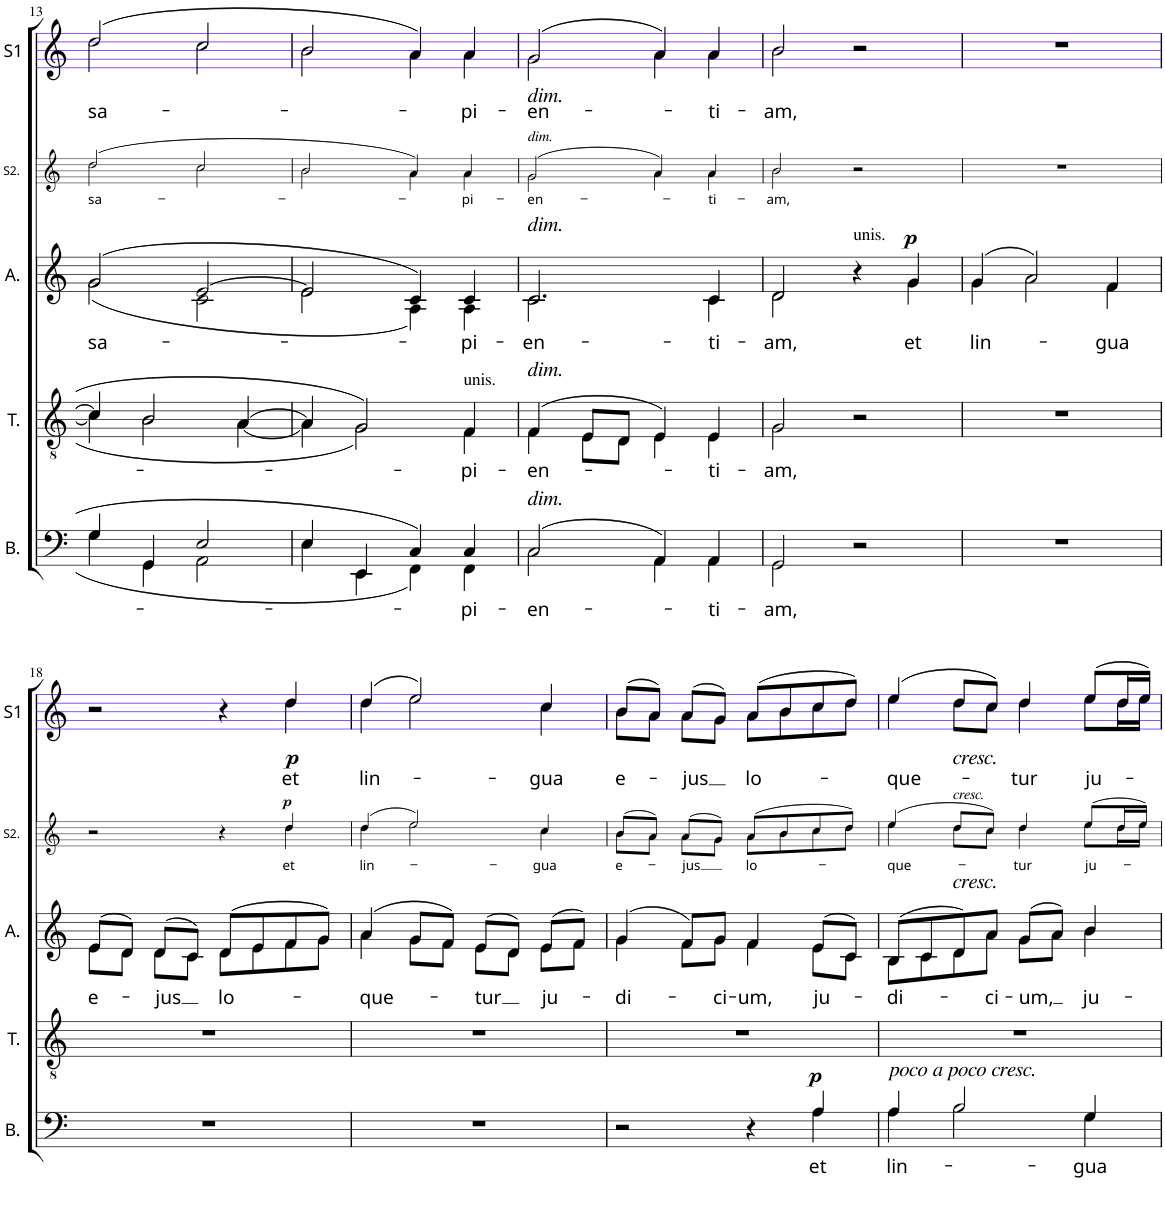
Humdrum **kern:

**kern	**text	**dynam	**kern	**text	**kern	**text	**dynam	**kern	**text	**dynam	**kern	**text	**dynam
*part5	*part5	*part5	*part4	*part4	*part3	*part3	*part3	*part2	*part2	*part2	*part1	*part1	*part1
*staff5	*staff5	*staff5	*staff4	*staff4	*staff3	*staff3	*staff3	*staff2	*staff2	*staff2	*staff1	*staff1	*staff1
*I"Basse	*	*	*I"Ténor	*	*I"Alto	*	*	*I"Soprano 2	*	*	*I"Soprano 1	*	*
*I'B.	*	*	*I'T.	*	*I'A.	*	*	*I'S2.	*	*	*I'S1	*	*
!!LO:PB:g=z
*clefF4	*	*	*clefGv2	*	*clefG2	*	*	*clefG2	*	*	*clefG2	*	*
*k[]	*	*	*k[]	*	*k[]	*	*	*k[]	*	*	*k[]	*	*
*M2/2	*	*	*M2/2	*	*M2/2	*	*	*M2/2	*	*	*M2/2	*	*
*met(c|)	*	*	*met(c|)	*	*met(c|)	*	*	*met(c|)	*	*	*met(c|)	*	*
=13	=13	=13	=13	=13	=13	=13	=13	=13	=13	=13	=13	=13	=13
*^	*	*	*^	*	*	*	*	*	*	*	*	*	*
!	!	!	!	!	!	!	!	!LO:LY:b	!	!	!LO:LY:b	!	!	!LO:LY:b	!
*	*	*	*	*	*	*	*^	*	*	*^	*	*	*^	*	*
4G/	4G\	.	.	4c/]	4c\]	.	(2g/	(2g\	sa-	.	(2dd/	2dd\	sa-	.	(2dd/	2dd\	sa-	.
4GG/	4GG\	.	.	2B/	2B\	.	.	.	.	.	.	.	.	.	.	.	.	.
2E/	2AA\	.	.	.	.	.	[2e/	2c\	.	.	2cc/	2cc\	.	.	2cc/	2cc\	.	.
.	.	.	.	[4A/	[4A\	.	.	.	.	.	.	.	.	.	.	.	.	.
=14	=14	=14	=14	=14	=14	=14	=14	=14	=14	=14	=14	=14	=14	=14	=14	=14	=14	=14
4E/	4E\	.	.	4A/]	4A\]	.	2e/]	2e\	.	.	2b/	2b\	.	.	2b/	2b\	.	.
4EE/	4EE\	.	.	2G/	2G\	.	.	.	.	.	.	.	.	.	.	.	.	.
4C/	4FF\	.	.	.	.	.	4c/)	4A\)	.	.	4a/)	4a\	.	.	4a/)	4a\	.	.
!	!	!	!	!LO:TX:a:t=unis.	!	!	!	!	!	!	!	!	!	!	!	!	!	!
!	!	!LO:LY:b	!	!	!	!LO:LY:b	!	!	!LO:LY:b	!	!	!	!LO:LY:b	!	!	!	!LO:LY:b	!
4C/	4FF\	-pi-	.	4F/	4F\	-pi-	4c/	4A\	-pi-	.	4a/	4a\	-pi-	.	4a/	4a\	-pi-	.
=15	=15	=15	=15	=15	=15	=15	=15	=15	=15	=15	=15	=15	=15	=15	=15	=15	=15	=15
!	!	!	!	!	!	!	!	!	!	!	!	!	!	!	!LO:TX:b:i:t=dim.	!	!	!
!	!	!	!	!	!	!	!	!	!	!	!LO:TX:a:i:t=dim.	!	!	!	!	!	!	!
!	!	!	!	!	!	!	!LO:TX:a:i:t=dim.	!	!	!	!	!	!	!	!	!	!	!
!	!	!	!	!LO:TX:a:i:t=dim.	!	!	!	!	!	!	!	!	!	!	!	!	!	!
!LO:TX:a:i:t=dim.	!	!	!	!	!	!	!	!	!	!	!	!	!	!	!	!	!	!
!	!	!LO:LY:b	!	!	!	!LO:LY:b	!	!	!LO:LY:b	!	!	!	!LO:LY:b	!	!	!	!LO:LY:b	!
(2C/	2C\	-en-	.	(4F/	4F\	-en-	2.c/	2.c\	-en-	.	(2g/	2g\	-en-	.	(2g/	2g\	-en-	.
.	.	.	.	8E/L	8E\L	.	.	.	.	.	.	.	.	.	.	.	.	.
.	.	.	.	8D/J	8D\J	.	.	.	.	.	.	.	.	.	.	.	.	.
4AA/)	4AA\	.	.	4E/)	4E\	.	.	.	.	.	4a/)	4a\	.	.	4a/)	4a\	.	.
!	!	!LO:LY:b	!	!	!	!LO:LY:b	!	!	!LO:LY:b	!	!	!	!LO:LY:b	!	!	!	!LO:LY:b	!
4AA/	4AA\	-ti-	.	4E/	4E\	-ti-	4c/	4c\	-ti-	.	4a/	4a\	-ti-	.	4a/	4a\	-ti-	.
=16	=16	=16	=16	=16	=16	=16	=16	=16	=16	=16	=16	=16	=16	=16	=16	=16	=16	=16
!	!	!LO:LY:b	!	!	!	!LO:LY:b	!	!	!LO:LY:b	!	!	!	!LO:LY:b	!	!	!	!LO:LY:b	!
2GG/	2GG\	-am,	.	2G/	2G\	-am,	2d/	2d\	-am,	.	2b/	2b\	-am,	.	2b/	2b\	-am,	.
!	!	!	!	!	!	!	!LO:TX:a:t=unis.	!	!	!	!	!	!	!	!	!	!	!
2r	2ryy	.	.	2r	2ryy	.	4r	4ryy	.	.	2r	2ryy	.	.	2r	2ryy	.	.
!	!	!	!	!	!	!	!	!	!LO:LY:b	!LO:DY:a	!	!	!	!	!	!	!	!
.	.	.	.	.	.	.	4g/	4g\	et	p	.	.	.	.	.	.	.	.
*v	*v	*	*	*	*	*	*	*	*	*	*v	*v	*	*	*v	*v	*	*
*	*	*	*v	*v	*	*	*	*	*	*	*	*	*	*	*
=17	=17	=17	=17	=17	=17	=17	=17	=17	=17	=17	=17	=17	=17	=17
!	!	!	!	!	!	!	!LO:LY:b	!	!	!	!	!	!	!
1r	.	.	1r	.	(4g/	4g\	lin-	.	1r	.	.	1r	.	.
.	.	.	.	.	2a/)	2a\	.	.	.	.	.	.	.	.
!	!	!	!	!	!	!	!LO:LY:b	!	!	!	!	!	!	!
.	.	.	.	.	4f/	4f\	-gua	.	.	.	.	.	.	.
!!LO:LB:g=z
=18	=18	=18	=18	=18	=18	=18	=18	=18	=18	=18	=18	=18	=18	=18
!	!	!	!	!	!	!	!LO:LY:b	!	!	!	!	!	!	!
*	*	*	*	*	*	*	*	*	*^	*	*	*^	*	*
1r	.	.	1r	.	(8e/L	8e\L	e-	.	2r	2ryy	.	.	2r	2ryy	.	.
.	.	.	.	.	8d/J)	8d\J	.	.	.	.	.	.	.	.	.	.
!	!	!	!	!	!	!	!LO:LY:b	!	!	!	!	!	!	!	!	!
.	.	.	.	.	(8d/L	8d\L	-jus	.	.	.	.	.	.	.	.	.
.	.	.	.	.	8c/J)	8c\J	.	.	.	.	.	.	.	.	.	.
!	!	!	!	!	!	!	!LO:LY:b	!	!	!	!	!	!	!	!	!
.	.	.	.	.	(8d/L	8d\L	lo-	.	4r	4ryy	.	.	4r	4ryy	.	.
.	.	.	.	.	8e/	8e\	.	.	.	.	.	.	.	.	.	.
!	!	!	!	!	!	!	!	!	!	!	!LO:LY:b	!LO:DY:a	!	!	!LO:LY:b	!LO:DY:b
.	.	.	.	.	8f/	8f\	.	.	4dd/	4dd\	et	p	4dd/	4dd\	et	p
.	.	.	.	.	8g/J)	8g\J	.	.	.	.	.	.	.	.	.	.
=19	=19	=19	=19	=19	=19	=19	=19	=19	=19	=19	=19	=19	=19	=19	=19	=19
!	!	!	!	!	!	!	!LO:LY:b	!	!	!	!LO:LY:b	!	!	!	!LO:LY:b	!
1r	.	.	1r	.	(4a/	4a\	-que-	.	(4dd/	4dd\	lin-	.	(4dd/	4dd\	lin-	.
.	.	.	.	.	8g/L	8g\L	.	.	2ee/)	2ee\	.	.	2ee/)	2ee\	.	.
.	.	.	.	.	8f/J)	8f\J	.	.	.	.	.	.	.	.	.	.
!	!	!	!	!	!	!	!LO:LY:b	!	!	!	!	!	!	!	!	!
.	.	.	.	.	(8e/L	8e\L	-tur	.	.	.	.	.	.	.	.	.
.	.	.	.	.	8d/J)	8d\J	.	.	.	.	.	.	.	.	.	.
!	!	!	!	!	!	!	!LO:LY:b	!	!	!	!LO:LY:b	!	!	!	!LO:LY:b	!
.	.	.	.	.	(8e/L	8e\L	ju-	.	4cc/	4cc\	-gua	.	4cc/	4cc\	-gua	.
.	.	.	.	.	8f/J)	8f\J	.	.	.	.	.	.	.	.	.	.
=20	=20	=20	=20	=20	=20	=20	=20	=20	=20	=20	=20	=20	=20	=20	=20	=20
*^	*	*	*	*	*	*	*	*	*	*	*	*	*	*	*	*
!	!	!	!	!	!	!	!	!LO:LY:b	!	!	!	!LO:LY:b	!	!	!	!LO:LY:b	!
2r	2ryy	.	.	1r	.	(4g/	4g\	-di-	.	(8b/L	8b\L	e-	.	(8b/L	8b\L	e-	.
.	.	.	.	.	.	.	.	.	.	8a/J)	8a\J	.	.	8a/J)	8a\J	.	.
!	!	!	!	!	!	!	!	!	!	!	!	!LO:LY:b	!	!	!	!LO:LY:b	!
.	.	.	.	.	.	8f/L)	8f\L	.	.	(8a/L	8a\L	-jus	.	(8a/L	8a\L	-jus	.
!	!	!	!	!	!	!	!	!LO:LY:b	!	!	!	!	!	!	!	!	!
.	.	.	.	.	.	8g/J	8g\J	-ci-	.	8g/J)	8g\J	.	.	8g/J)	8g\J	.	.
!	!	!	!	!	!	!	!	!LO:LY:b	!	!	!	!LO:LY:b	!	!	!	!LO:LY:b	!
4r	4ryy	.	.	.	.	4f/	4f\	-um,	.	(8a/L	8a\L	lo-	.	(8a/L	8a\L	lo-	.
.	.	.	.	.	.	.	.	.	.	8b/	8b\	.	.	8b/	8b\	.	.
!	!	!LO:LY:b	!LO:DY:a	!	!	!	!	!LO:LY:b	!	!	!	!	!	!	!	!	!
4A/	4A\	et	p	.	.	(8e/L	8e\L	ju-	.	8cc/	8cc\	.	.	8cc/	8cc\	.	.
.	.	.	.	.	.	8c/J)	8c\J	.	.	8dd/J)	8dd\J	.	.	8dd/J)	8dd\J	.	.
=21	=21	=21	=21	=21	=21	=21	=21	=21	=21	=21	=21	=21	=21	=21	=21	=21	=21
!LO:TX:a:i:t=poco a poco cresc.	!	!	!	!	!	!	!	!	!	!	!	!	!	!	!	!	!
!	!	!LO:LY:b	!	!	!	!	!	!LO:LY:b	!	!	!	!LO:LY:b	!	!	!	!LO:LY:b	!
4A/	4A\	lin-	.	1r	.	(8B/L	8B\L	-di-	.	(4ee/	4ee\	-que-	.	(4ee/	4ee\	-que-	.
.	.	.	.	.	.	8c/	8c\	.	.	.	.	.	.	.	.	.	.
!	!	!	!	!	!	!	!	!	!	!	!	!	!	!LO:TX:b:i:t=cresc.	!	!	!
!	!	!	!	!	!	!	!	!	!	!LO:TX:a:i:t=cresc.	!	!	!	!	!	!	!
!	!	!	!	!	!	!LO:TX:a:i:t=cresc.	!	!	!	!	!	!	!	!	!	!	!
2B/	2B\	.	.	.	.	8d/)	8d\	.	.	8dd/L	8dd\L	.	.	8dd/L	8dd\L	.	.
!	!	!	!	!	!	!	!	!LO:LY:b	!	!	!	!	!	!	!	!	!
.	.	.	.	.	.	8a/J	8a\J	-ci-	.	8cc/J)	8cc\J	.	.	8cc/J)	8cc\J	.	.
!	!	!	!	!	!	!	!	!LO:LY:b	!	!	!	!LO:LY:b	!	!	!	!LO:LY:b	!
.	.	.	.	.	.	(8g/L	8g\L	-um,	.	4dd/	4dd\	-tur	.	4dd/	4dd\	-tur	.
.	.	.	.	.	.	8a/J)	8a\J	.	.	.	.	.	.	.	.	.	.
!	!	!LO:LY:b	!	!	!	!	!	!LO:LY:b	!	!	!	!LO:LY:b	!	!	!	!LO:LY:b	!
4G/	4G\	-gua	.	.	.	4b/	4b\	ju-	.	(8ee/L	8ee\L	ju-	.	(8ee/L	8ee\L	ju-	.
.	.	.	.	.	.	.	.	.	.	16dd/L	16dd\L	.	.	16dd/L	16dd\L	.	.
.	.	.	.	.	.	.	.	.	.	16ee/JJ)	16ee\JJ	.	.	16ee/JJ)	16ee\JJ	.	.
*	*	*	*	*	*	*v	*v	*	*	*	*	*	*	*v	*v	*	*
*v	*v	*	*	*	*	*	*	*	*v	*v	*	*	*	*	*
=	=	=	=	=	=	=	=	=	=	=	=	=	=
*-	*-	*-	*-	*-	*-	*-	*-	*-	*-	*-	*-	*-	*-
